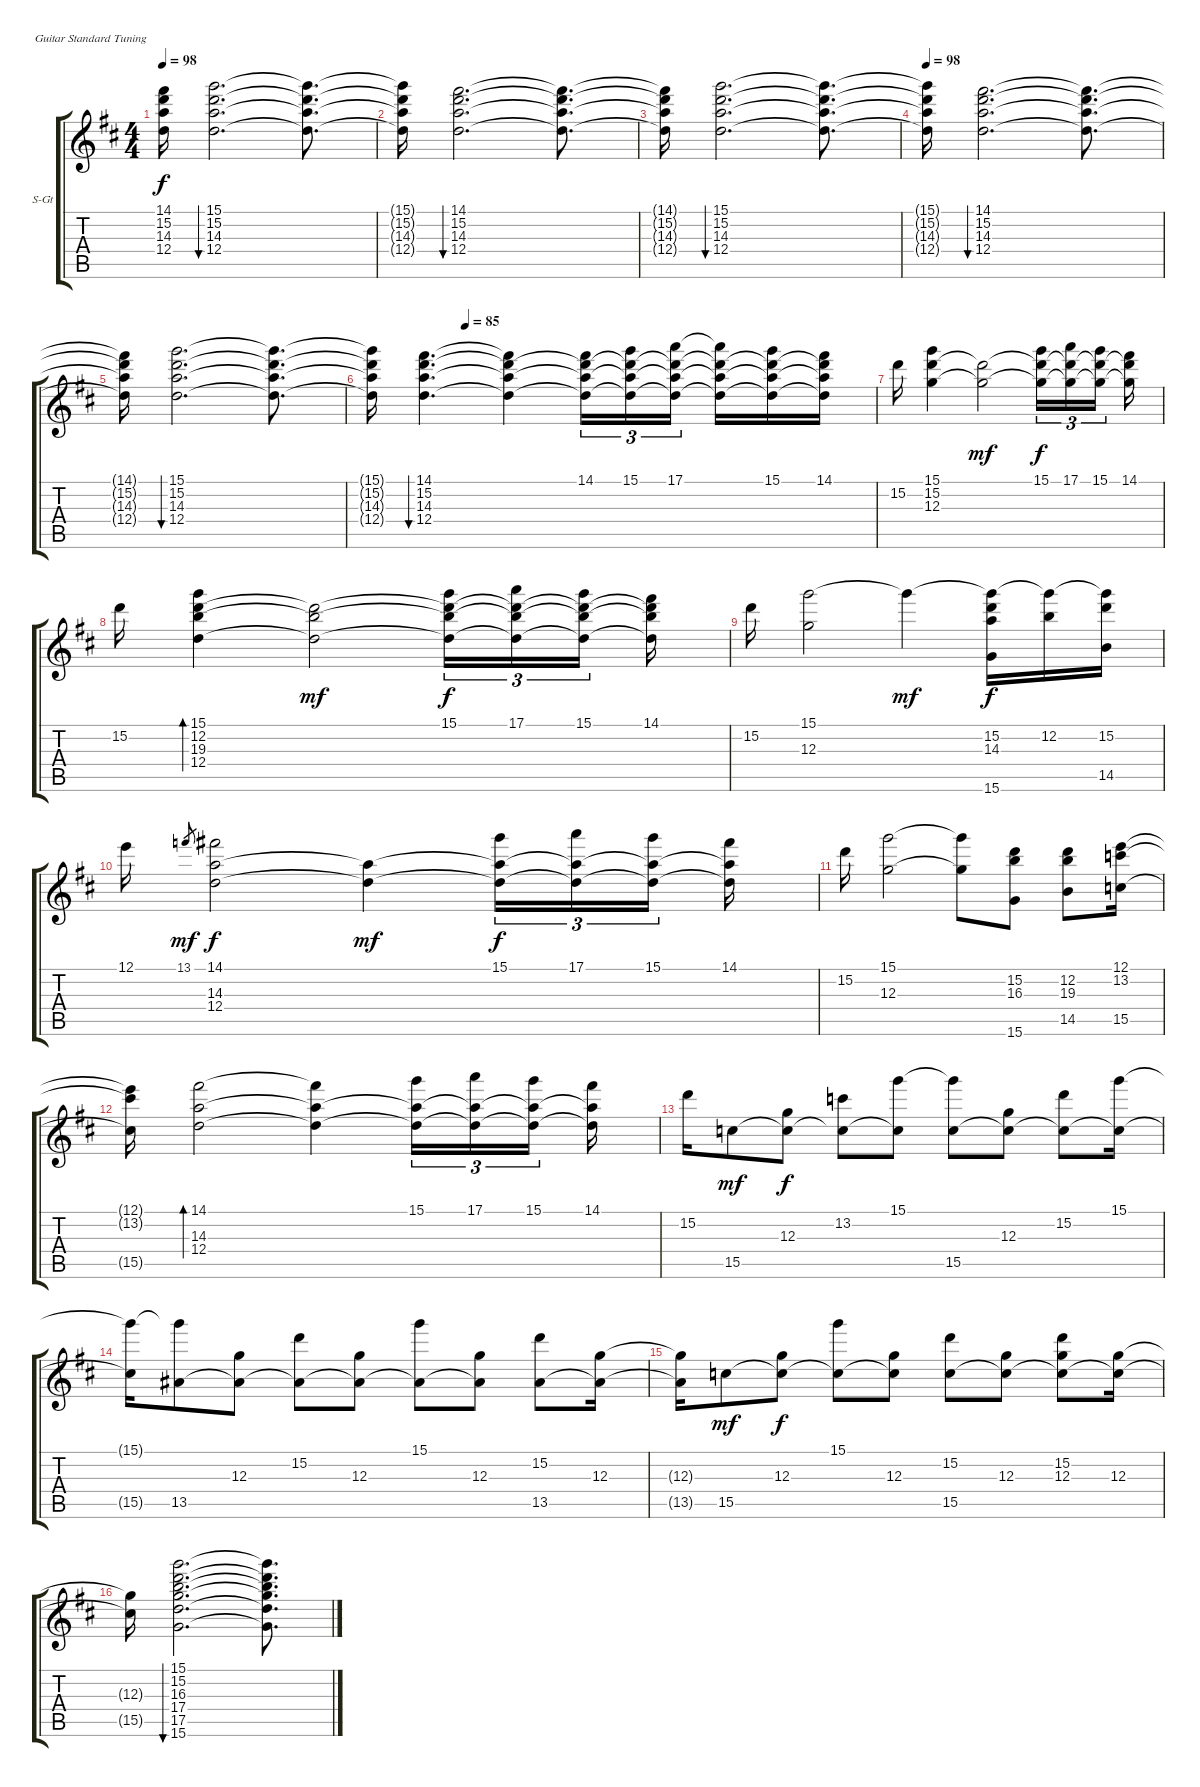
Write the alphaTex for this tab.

\bracketExtendMode groupsimilarinstruments
\firstSystemTrackNameOrientation horizontal
\otherSystemsTrackNameOrientation horizontal
\track ("Clavinet Echo" "S-Gt") {instrument clavinet}
\staff {score tabs}
\tuning (E4 B3 G3 D3 A2 E2)
\displaytranspose 12
\ts (4 4)
\tempo 98
\clef g2
\ks d
(14.1{t} 15.2{t} 14.3{t} 12.4{t}).16{dy f} (15.1 15.2 14.3 12.4).2{d bu 240} (15.1{t} 15.2{t} 14.3{t} 12.4{t}).8{d} |
(15.1{t} 15.2{t} 14.3{t} 12.4{t}).16 (14.1 15.2 14.3 12.4).2{d bu 240} (14.1{t} 15.2{t} 14.3{t} 12.4{t}).8{d} |
(14.1{t} 15.2{t} 14.3{t} 12.4{t}).16 (15.1 15.2 14.3 12.4).2{d bu 240} (15.1{t} 15.2{t} 14.3{t} 12.4{t}).8{d} |
\tempo 98
(15.1{t} 15.2{t} 14.3{t} 12.4{t}).16 (14.1 15.2 14.3 12.4).2{d bu 240} (14.1{t} 15.2{t} 14.3{t} 12.4{t}).8{d} |
(14.1{t} 15.2{t} 14.3{t} 12.4{t}).16 (15.1 15.2 14.3 12.4).2{d bu 240} (15.1{t} 15.2{t} 14.3{t} 12.4{t}).8{d} |
\tempo (85 0.1875)
(15.1{t} 15.2{t} 14.3{t} 12.4{t}).16 (14.1 15.2 14.3 12.4).4{d bu 240} (14.1{t} 15.2{t} 14.3{t} 12.4{t}).4 (14.1 15.2{t} 14.3{t} 12.4{t}).16{tu (3 2)} (15.1 15.2{t} 14.3{t} 12.4{t}).16{tu (3 2)} (17.1 15.2{t} 14.3{t} 12.4{t}).16{tu (3 2)} (17.1{t} 15.2{t} 14.3{t} 12.4{t}).16 (15.1 15.2{t} 14.3{t} 12.4{t}).16 (14.1 15.2{t} 14.3{t} 12.4{t}).16 |
15.2.16 (15.1 15.2 12.3).4 (15.2{t} 12.3{t}).2{dy mf} (15.1 15.2{t} 12.3{t}).16{tu (3 2) dy f} (17.1 15.2{t} 12.3{t}).16{tu (3 2)} (15.1 15.2{t} 12.3{t}).16{tu (3 2)} (14.1 15.2{t} 12.3{t}).16 |
15.2.16 (15.1 12.2 19.3 12.4).4{bd 240} (12.2{t} 19.3{t} 12.4{t}).2{dy mf} (15.1 12.2{t} 19.3{t} 12.4{t}).16{tu (3 2) dy f} (17.1 12.2{t} 19.3{t} 12.4{t}).16{tu (3 2)} (15.1 12.2{t} 19.3{t} 12.4{t}).16{tu (3 2)} (14.1 12.2{t} 19.3{t} 12.4{t}).16 |
15.2.16 (15.1 12.3).2 15.1{t}.4{dy mf} (15.2 14.3 15.6 15.1{t}).16{dy f} (12.2 15.1{t}).16 (15.1{t} 15.2 14.5).16 |
12.1.16 13.1.8{gr dy mf} (14.1 14.3 12.4).2{dy f} (14.3{t} 12.4{t}).4{dy mf} (15.1 14.3{t} 12.4{t}).16{tu (3 2) dy f} (17.1 14.3{t} 12.4{t}).16{tu (3 2)} (15.1 14.3{t} 12.4{t}).16{tu (3 2)} (14.1 14.3{t} 12.4{t}).16 |
15.2.16 (15.1 12.3).2 (15.1{t} 12.3{t}).8 (15.2 16.3 15.6).8 (12.2 19.3 14.5).8 (12.1 13.2 15.5).16 |
(12.1{t} 13.2{t} 15.5{t}).16 (14.1 14.3 12.4).2{bd 240} (14.1{t} 14.3{t} 12.4{t}).4 (15.1 14.3{t} 12.4{t}).16{tu (3 2)} (17.1 14.3{t} 12.4{t}).16{tu (3 2)} (15.1 14.3{t} 12.4{t}).16{tu (3 2)} (14.1 14.3{t} 12.4{t}).16 |
15.2.16 15.5.8{dy mf} (12.3 15.5{t}).8{dy f} (13.2 15.5{t}).8 (15.1 15.5{t}).8 (15.1{t} 15.5).8 (12.3 15.5{t}).8 (15.2 15.5{t}).8 (15.1 15.5{t}).16 |
(15.1{t} 15.5{t}).16 (15.1{t} 13.5).8 (12.3 13.5{t}).8 (15.2 13.5{t}).8 (12.3 13.5{t}).8 (15.1 13.5{t}).8 (12.3 13.5{t}).8 (15.2 13.5).8 (12.3 13.5{t}).16 |
(12.3{t} 13.5{t}).16 15.5.8{dy mf} (12.3 15.5{t}).8{dy f} (15.1 15.5{t}).8 (12.3 15.5{t}).8 (15.2 15.5).8 (12.3 15.5{t}).8 (15.2 12.3 15.5{t}).8 (12.3 15.5{t}).16 |
(12.3{t} 15.5{t}).16 (15.1 15.2 16.3 17.4 17.5 15.6).2{d bu 240} (15.1{t} 15.2{t} 16.3{t} 17.4{t} 17.5{t} 15.6{t}).8{d}
